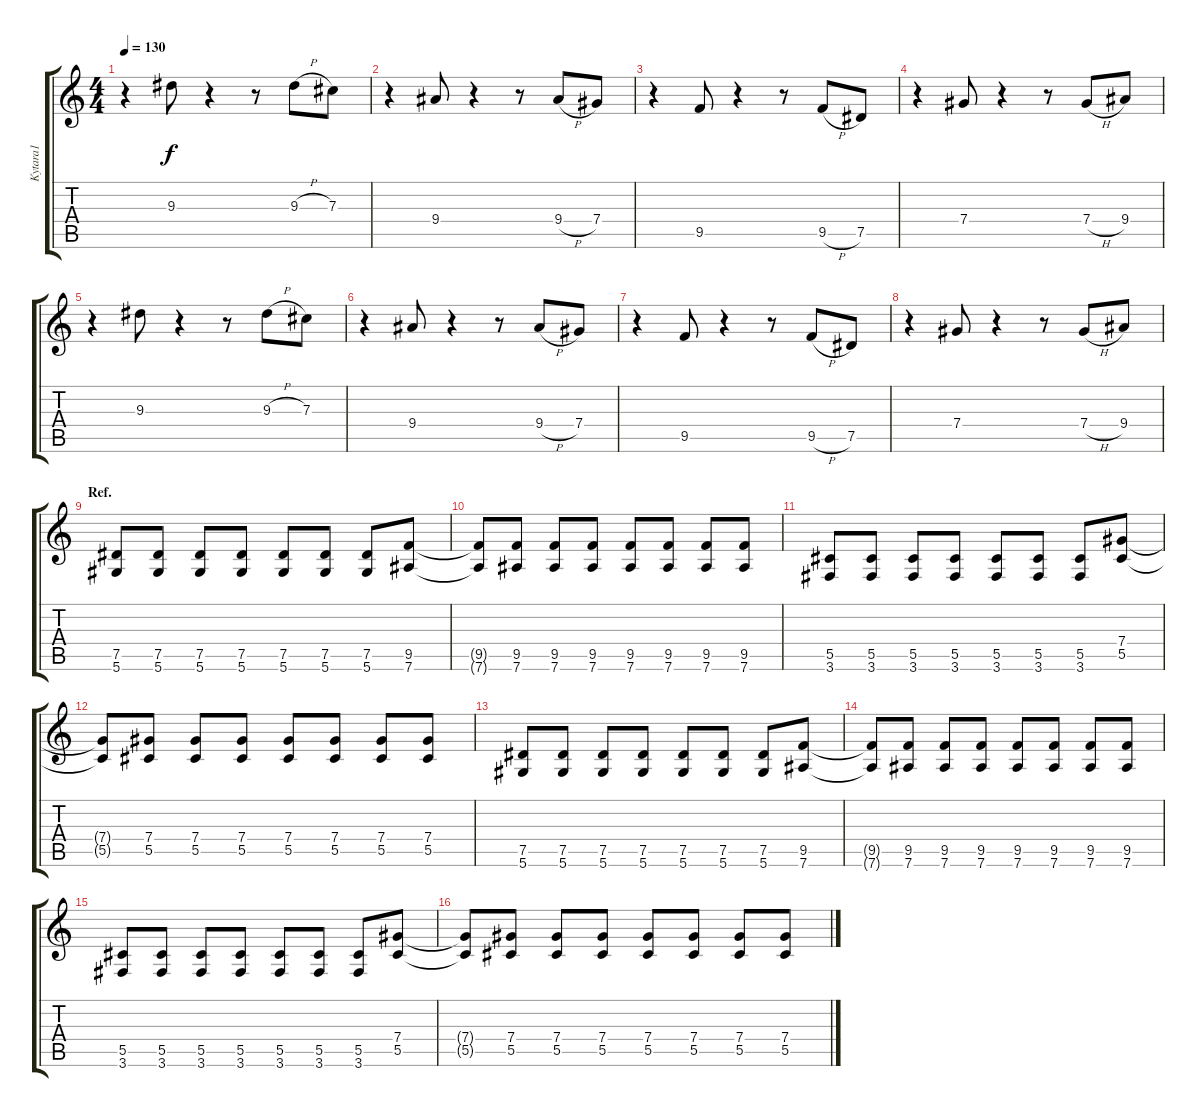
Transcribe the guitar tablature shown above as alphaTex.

\track ("Kytara1" "Kytara1") {instrument distortionguitar}
\staff {score tabs}
\tuning (Eb4 Bb3 Gb3 Db3 Ab2 Eb2) {hide}
\ts (4 4)
\tempo 130
\clef g2
\ks c
r.4{dy f} 9.3.8 r.4 r.8 9.3{h}.8 7.3.8 |
r.4 9.4.8 r.4 r.8 9.4{h}.8 7.4.8 |
r.4 9.5.8 r.4 r.8 9.5{h}.8 7.5.8 |
r.4 7.4.8 r.4 r.8 7.4{h}.8 9.4.8 |
r.4 9.3.8 r.4 r.8 9.3{h}.8 7.3.8 |
r.4 9.4.8 r.4 r.8 9.4{h}.8 7.4.8 |
r.4 9.5.8 r.4 r.8 9.5{h}.8 7.5.8 |
r.4 7.4.8 r.4 r.8 7.4{h}.8 9.4.8 |
\section ("" "Ref.")
(7.5 5.6).8{volume 11} (7.5 5.6).8 (7.5 5.6).8 (7.5 5.6).8 (7.5 5.6).8 (7.5 5.6).8 (7.5 5.6).8 (9.5 7.6).8 |
(9.5{t} 7.6{t}).8 (9.5 7.6).8 (9.5 7.6).8 (9.5 7.6).8 (9.5 7.6).8 (9.5 7.6).8 (9.5 7.6).8 (9.5 7.6).8 |
(5.5 3.6).8 (5.5 3.6).8 (5.5 3.6).8 (5.5 3.6).8 (5.5 3.6).8 (5.5 3.6).8 (5.5 3.6).8 (7.4 5.5).8 |
(7.4{t} 5.5{t}).8 (7.4 5.5).8 (7.4 5.5).8 (7.4 5.5).8 (7.4 5.5).8 (7.4 5.5).8 (7.4 5.5).8 (7.4 5.5).8 |
(7.5 5.6).8 (7.5 5.6).8 (7.5 5.6).8 (7.5 5.6).8 (7.5 5.6).8 (7.5 5.6).8 (7.5 5.6).8 (9.5 7.6).8 |
(9.5{t} 7.6{t}).8 (9.5 7.6).8 (9.5 7.6).8 (9.5 7.6).8 (9.5 7.6).8 (9.5 7.6).8 (9.5 7.6).8 (9.5 7.6).8 |
(5.5 3.6).8 (5.5 3.6).8 (5.5 3.6).8 (5.5 3.6).8 (5.5 3.6).8 (5.5 3.6).8 (5.5 3.6).8 (7.4 5.5).8 |
(7.4{t} 5.5{t}).8 (7.4 5.5).8 (7.4 5.5).8 (7.4 5.5).8 (7.4 5.5).8 (7.4 5.5).8 (7.4 5.5).8 (7.4 5.5).8
